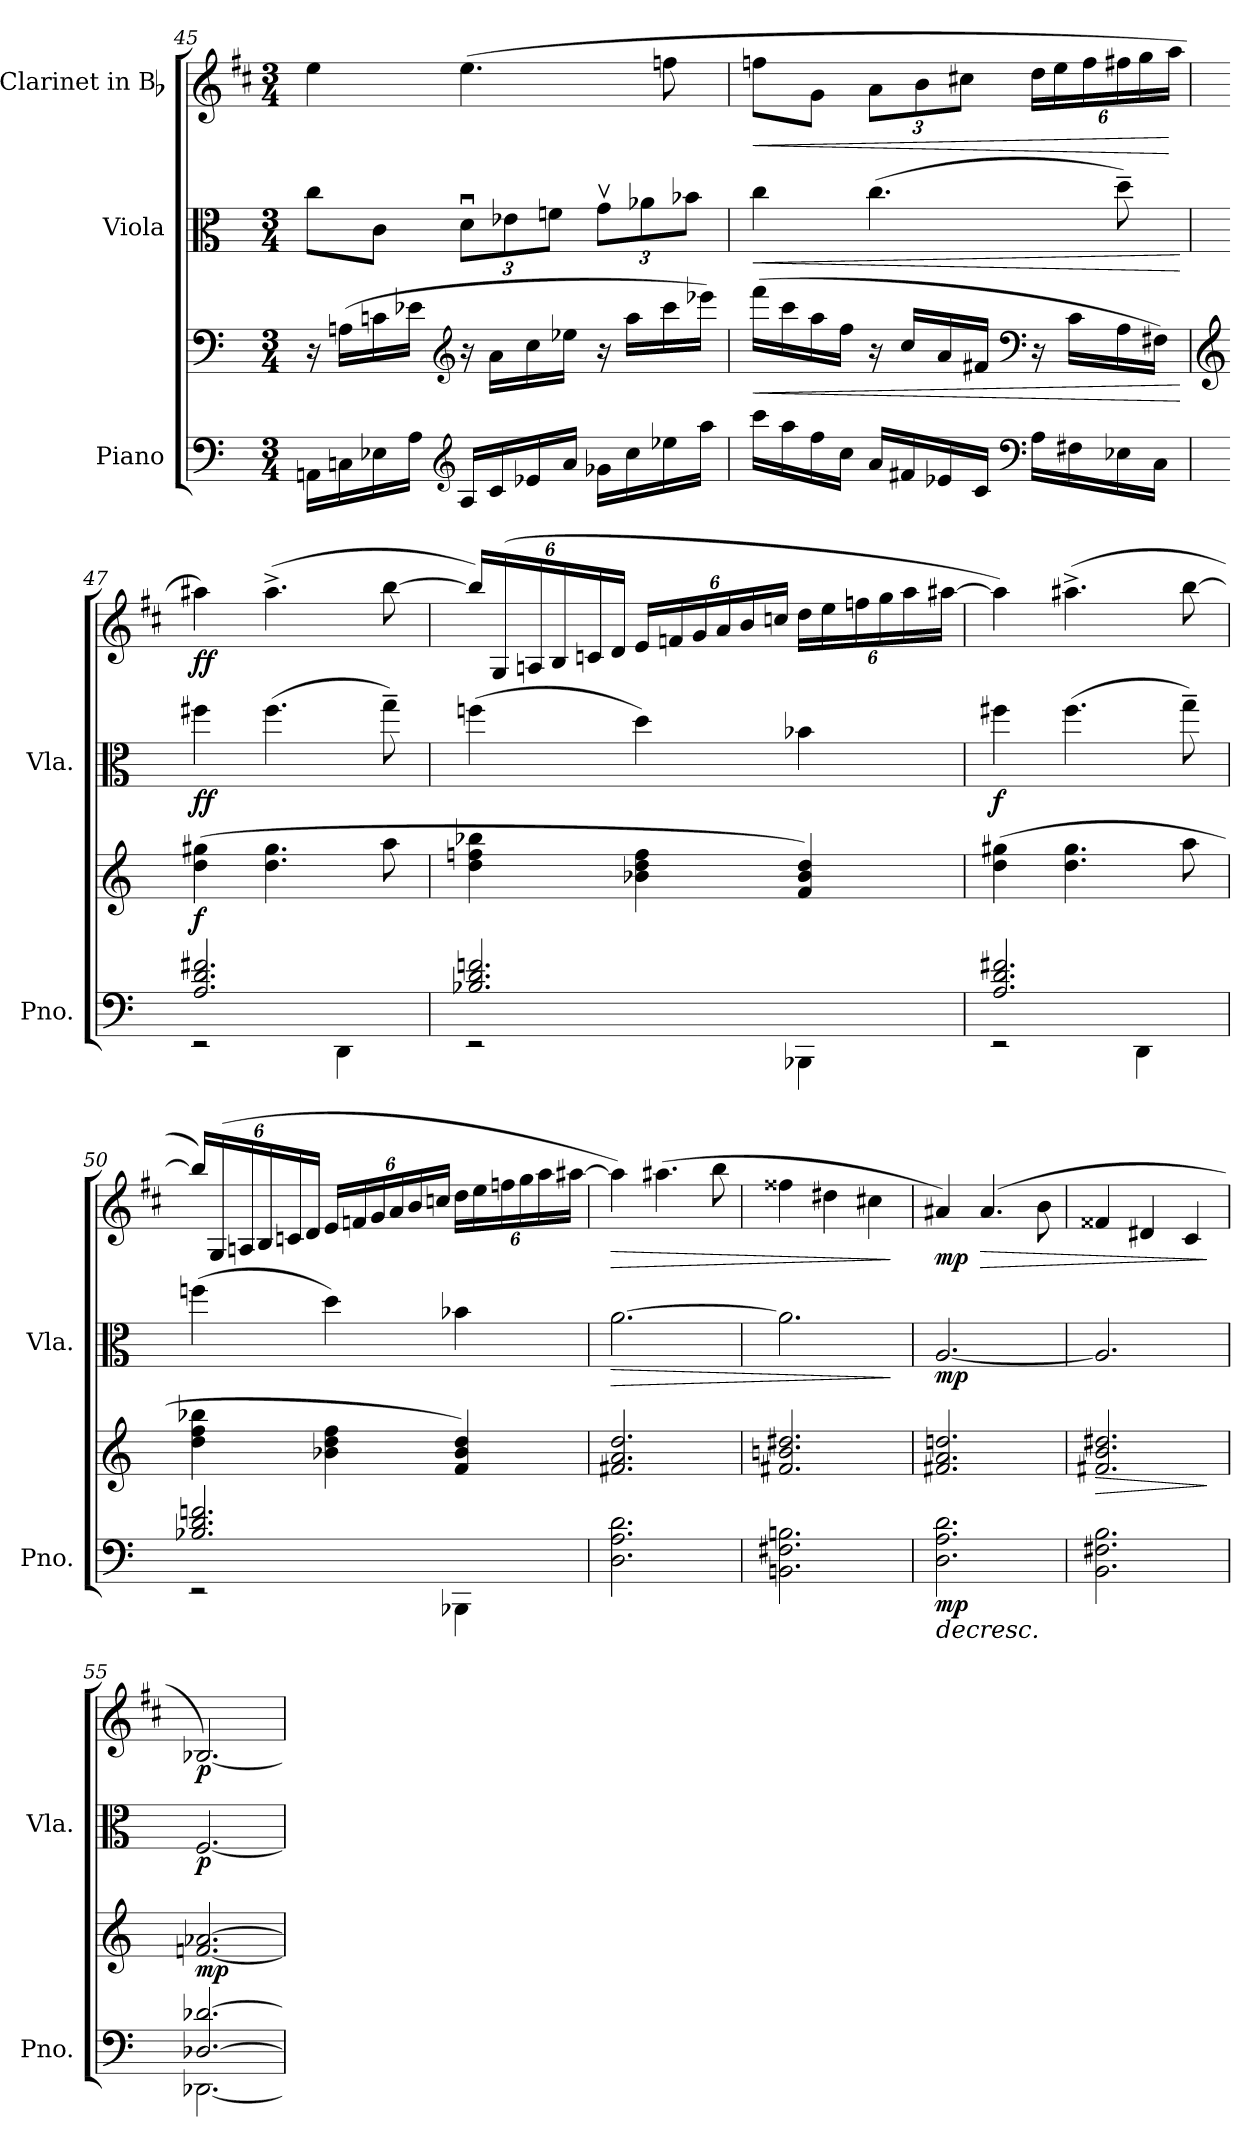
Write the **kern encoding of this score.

**kern	**kern	**dynam	**kern	**dynam	**kern	**dynam
*part3	*part3	*part3	*part2	*part2	*part1	*part1
*staff4	*staff3	*staff3/4	*staff2	*staff2	*staff1	*staff1
*I"Piano	*	*	*I"Viola	*	*I"Clarinet in Bb	*
*I'Pno.	*	*	*I'Vla.	*	*	*
!!LO:LB:g=z
*clefF4	*clefF4	*	*clefC3	*	*clefG2	*
*	*	*	*	*	*ITrd1c2	*
*k[]	*k[]	*	*k[]	*	*k[]	*
*C:	*C:	*	*C:	*	*C:	*
*M3/4	*M3/4	*	*M3/4	*	*M3/4	*
=45	=45	=45	=45	=45	=45	=45
16AAn\LL	16r	.	8cc\L	.	4dd\	.
16Cn\	(>16An\LL	.	.	.	.	.
16E-X\	16cn\	.	8c\J	.	.	.
16A\JJ	16e-X\JJ	.	.	.	.	.
*clefG2	*clefG2	*	*	*	*	*
16A/LL	16r	.	12du>\L	.	(>4.dd\	.
16c/	16a\LL	.	.	.	.	.
.	.	.	12e-X\	.	.	.
16e-X/	16cc\	.	.	.	.	.
.	.	.	12fn\J	.	.	.
16a/JJ	16ee-X\JJ	.	.	.	.	.
16g-X\LL	16r	.	12gv>\L	.	.	.
16cc\	16aa\LL	.	.	.	.	.
.	.	.	12a-X\	.	.	.
16ee-X\	16ccc\	.	.	.	8ee-X\	.
.	.	.	12b-X\J	.	.	.
16aa\JJ	16eee-X\JJ)	.	.	.	.	.
=46	=46	=46	=46	=46	=46	=46
!	!	!LO:HP:b	!	!LO:HP:b	!	!LO:HP:b
16ccc\LL	(>16fff\LL	<	4cc\	<	8ee-X\L	<
16aa\	16ccc\	.	.	.	.	.
16ff\	16aa\	.	.	.	8f\J	.
16cc\JJ	16ff\JJ	.	.	.	.	.
16a/LL	16r	.	(>4.cc\	.	12g\L	.
16f#X/	16cc/LL	.	.	.	.	.
.	.	.	.	.	12a\	.
16e-X/	16a/	.	.	.	.	.
.	.	.	.	.	12bn\J	.
16c/JJ	16f#X/JJ	.	.	.	.	.
*clefF4	*clefF4	*	*	*	*	*
16A\LL	16r	.	.	.	24cc\LL	.
.	.	.	.	.	24dd\	.
16F#X\	16c\LL	.	.	.	.	.
.	.	.	.	.	24ee-\	.
16E-X\	16A\	.	8dd~>\)	.	24een\	.
.	.	.	.	.	24ff\	.
16C\JJ	16F#X\JJ)	.	.	.	.	.
.	.	.	.	.	24gg\JJ	[
.	.	[	.	[	.	.
!!LO:PB:g=z
=47	=47	=47	=47	=47	=47	=47
*	*clefG2	*	*	*	*	*
*^	*	*	*	*	*	*
!	!	!	!LO:DY:b	!	!LO:DY:b	!	!LO:DY:b
2.A/ 2.d/ 2.f#X/	2rEE	(>4dd\ 4gg#X\	f	4ff#X\	ff	4gg#X\)	ff
.	.	4.dd\ 4.gg#\	.	(>4.ff#\	.	(>4.gg#^>\	.
.	4DD\	.	.	.	.	.	.
.	.	8aa\	.	8gg~>\)	.	[8aa\	.
=48	=48	=48	=48	=48	=48	=48	=48
2.B-X/ 2.d/ 2.fn/	2rEE	4dd\ 4ffn\ 4bb-X\	.	(>4ffn\	.	24aa/LL])	.
.	.	.	.	.	.	(>24F/	.
.	.	.	.	.	.	24Gn/	.
.	.	.	.	.	.	24A/	.
.	.	.	.	.	.	24B-X/	.
.	.	.	.	.	.	24c/JJ	.
.	.	4b-X\ 4dd\ 4ff\	.	4dd\)	.	24d/LL	.
.	.	.	.	.	.	24e-X/	.
.	.	.	.	.	.	24f/	.
.	.	.	.	.	.	24g/	.
.	.	.	.	.	.	24a/	.
.	.	.	.	.	.	24b-X/JJ	.
.	4BBB-X\	4f/ 4b-/ 4dd/)	.	4b-X\	.	24cc\LL	.
.	.	.	.	.	.	24dd\	.
.	.	.	.	.	.	24ee-X\	.
.	.	.	.	.	.	24ff\	.
.	.	.	.	.	.	24gg\	.
.	.	.	.	.	.	[24gg#X\JJ	.
=49	=49	=49	=49	=49	=49	=49	=49
!	!	!	!	!	!LO:DY:b	!	!
2.A/ 2.d/ 2.f#X/	2rEE	(>4dd\ 4gg#X\	.	4ff#X\	f	4gg#\])	.
.	.	4.dd\ 4.gg#\	.	(>4.ff#\	.	(>4.gg#X^>\	.
.	4DD\	.	.	.	.	.	.
.	.	8aa\	.	8gg~>\)	.	[8aa\	.
!!LO:LB:g=z
=50	=50	=50	=50	=50	=50	=50	=50
2.B-X/ 2.d/ 2.fn/	2rEE	4dd\ 4ff\ 4bb-X\	.	(>4ffn\	.	24aa/LL])	.
.	.	.	.	.	.	(>24F/	.
.	.	.	.	.	.	24Gn/	.
.	.	.	.	.	.	24A/	.
.	.	.	.	.	.	24B-X/	.
.	.	.	.	.	.	24c/JJ	.
.	.	4b-X\ 4dd\ 4ff\	.	4dd\)	.	24d/LL	.
.	.	.	.	.	.	24e-X/	.
.	.	.	.	.	.	24f/	.
.	.	.	.	.	.	24g/	.
.	.	.	.	.	.	24a/	.
.	.	.	.	.	.	24b-X/JJ	.
.	4BBB-X\	4f/ 4b-/ 4dd/)	.	4b-X\	.	24cc\LL	.
.	.	.	.	.	.	24dd\	.
.	.	.	.	.	.	24ee-X\	.
.	.	.	.	.	.	24ff\	.
.	.	.	.	.	.	24gg\	.
.	.	.	.	.	.	[24gg#X\JJ	.
*v	*v	*	*	*	*	*	*
=51	=51	=51	=51	=51	=51	=51
!	!	!	!	!LO:HP:b	!	!LO:HP:b
2.D\ 2.A\ 2.d\	2.f#X/ 2.a/ 2.dd/	.	[2.a\	>	4gg#\])	>
.	.	.	.	.	(>4.gg#X\	.
.	.	.	.	.	8aa\	.
=52	=52	=52	=52	=52	=52	=52
2.BBn\ 2.F#X\ 2.Bn\	2.f#X/ 2.bn/ 2.dd#X/	.	2.a\]	.	4ee#X\	.
.	.	.	.	.	4cc#X\	.
.	.	.	.	.	4bn\	.
.	.	.	.	]	.	]
=53	=53	=53	=53	=53	=53	=53
!	!	!LO:HP:b=2	!	!	!	!
!	!	!LO:DY:n=1:b=2	!	!LO:DY:b	!	!LO:DY:b
2.D\ 2.A\ 2.d\	2.f#X/ 2.a/ 2.ddn/	> mp	[2.A/	mp	4g#X/)	mp
!	!	!	!	!	!	!LO:HP:b
.	.	.	.	.	(4.g#/	>
.	.	.	.	.	8a\	.
!!LO:PB:g=z
=54	=54	=54	=54	=54	=54	=54
!	!	!LO:HP:b	!	!	!	!
2.BB\ 2.F#X\ 2.B\	2.f#X/ 2.b/ 2.dd#X/	>	2.A/]	.	4e#X/	.
.	.	.	.	.	4c#X/	.
.	.	.	.	.	4B/	.
.	.	] ]	.	.	.	]
=55	=55	=55	=55	=55	=55	=55
*^	*	*	*	*	*	*
!	!	!	!LO:DY:b	!	!LO:DY:b	!	!LO:DY:b
[>2.D-X/ [>2.d-X/	[<2.DD-X\	[2.fn/ [2.a-X/	mp	[2.F/	p	[2.A-X/)	p
*v	*v	*	*	*	*	*	*
=	=	=	=	=	=	=
*-	*-	*-	*-	*-	*-	*-
